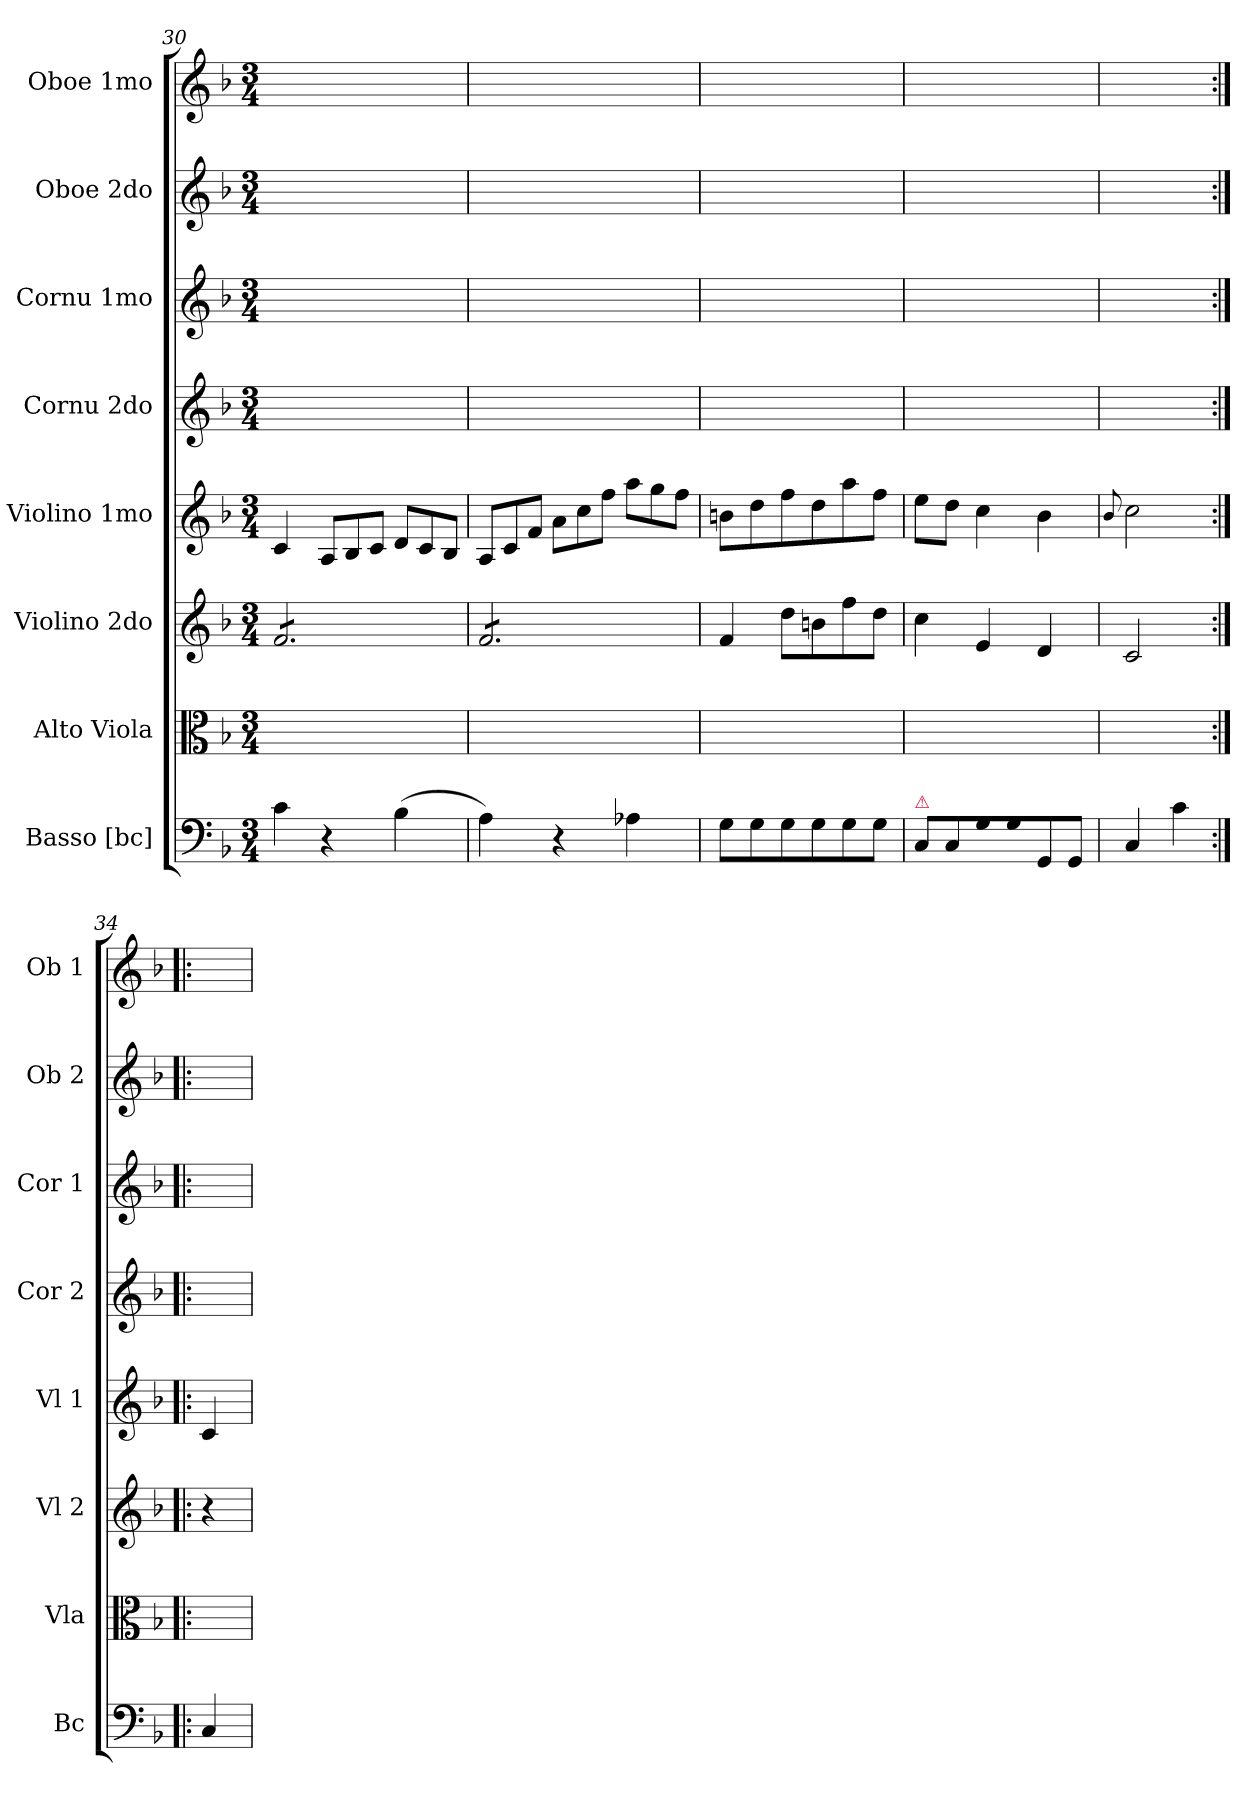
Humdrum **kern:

**kern	**kern	**kern	**kern	**kern	**kern	**kern	**kern
*part8	*part7	*part6	*part5	*part4	*part3	*part2	*part1
*staff8	*staff7	*staff6	*staff5	*staff4	*staff3	*staff2	*staff1
*I"Basso [bc]	*I"Alto Viola	*I"Violino 2do	*I"Violino 1mo	*I"Cornu 2do	*I"Cornu 1mo	*I"Oboe 2do	*I"Oboe 1mo
*I'Bc	*I'Vla	*I'Vl 2	*I'Vl 1	*I'Cor 2	*I'Cor 1	*I'Ob 2	*I'Ob 1
*clefF4	*clefC3	*clefG2	*clefG2	*clefG2	*clefG2	*clefG2	*clefG2
*k[b-]	*k[b-]	*k[b-]	*k[b-]	*k[b-]	*k[b-]	*k[b-]	*k[b-]
*F:	*F:	*F:	*F:	*F:	*F:	*F:	*F:
*M3/4	*M3/4	*M3/4	*M3/4	*M3/4	*M3/4	*M3/4	*M3/4
=30	=30	=30	=30	=30	=30	=30	=30
*	*	*tremolo	*	*	*	*	*
4c\	2.ryy	8f/L	4c/	2.ryy	2.ryy	2.ryy	2.ryy
.	.	8f/	.	.	.	.	.
*	*	*	*Xtuplet	*	*	*	*
4r	.	8f/	12A/L	.	.	.	.
.	.	.	12B-/	.	.	.	.
.	.	8f/	.	.	.	.	.
.	.	.	12c/J	.	.	.	.
(4B-\	.	8f/	12d/L	.	.	.	.
.	.	.	12c/	.	.	.	.
.	.	8f/J	.	.	.	.	.
.	.	.	12B-/J	.	.	.	.
=31	=31	=31	=31	=31	=31	=31	=31
4A\)	2.ryy	8f/L	12A/L	2.ryy	2.ryy	2.ryy	2.ryy
.	.	.	12c/	.	.	.	.
.	.	8f/	.	.	.	.	.
.	.	.	12f/J	.	.	.	.
4r	.	8f/	12a\L	.	.	.	.
.	.	.	12cc\	.	.	.	.
.	.	8f/	.	.	.	.	.
.	.	.	12ff\J	.	.	.	.
4A-X\	.	8f/	12aa\L	.	.	.	.
.	.	.	12gg\	.	.	.	.
.	.	8f/J	.	.	.	.	.
*	*	*Xtremolo	*	*	*	*	*
.	.	.	12ff\J	.	.	.	.
=32	=32	=32	=32	=32	=32	=32	=32
8G\L	2.ryy	4f/	8bn\L	2.ryy	2.ryy	2.ryy	2.ryy
8G\	.	.	8dd\	.	.	.	.
8G\	.	8dd\L	8ff\	.	.	.	.
8G\	.	8bn\	8dd\	.	.	.	.
8G\	.	8ff\	8aa\	.	.	.	.
8G\J	.	8dd\J	8ff\J	.	.	.	.
=33	=33	=33	=33	=33	=33	=33	=33
!LO:TX:a:color=crimson:t=⚠	!	!	!	!	!	!	!
8C/L	2.ryy	4cc\	8ee\L	2.ryy	2.ryy	2.ryy	2.ryy
8C/	.	.	8dd\J	.	.	.	.
8G\	.	4e/	4cc\	.	.	.	.
8G\	.	.	.	.	.	.	.
8GG/	.	4d/	4b-\	.	.	.	.
8GG/J	.	.	.	.	.	.	.
=	=	=	=	=	=	=	=
.	.	.	8qqb-/	.	.	.	.
4C/	2ryy	2c/	2cc\	2ryy	2ryy	2ryy	2ryy
4c\	.	.	.	.	.	.	.
=34:|!|:	=34:|!|:	=34:|!|:	=34:|!|:	=34:|!|:	=34:|!|:	=34:|!|:	=34:|!|:
4C/	4ryy	4r	4c/	4ryy	4ryy	4ryy	4ryy
=	=	=	=	=	=	=	=
*-	*-	*-	*-	*-	*-	*-	*-
